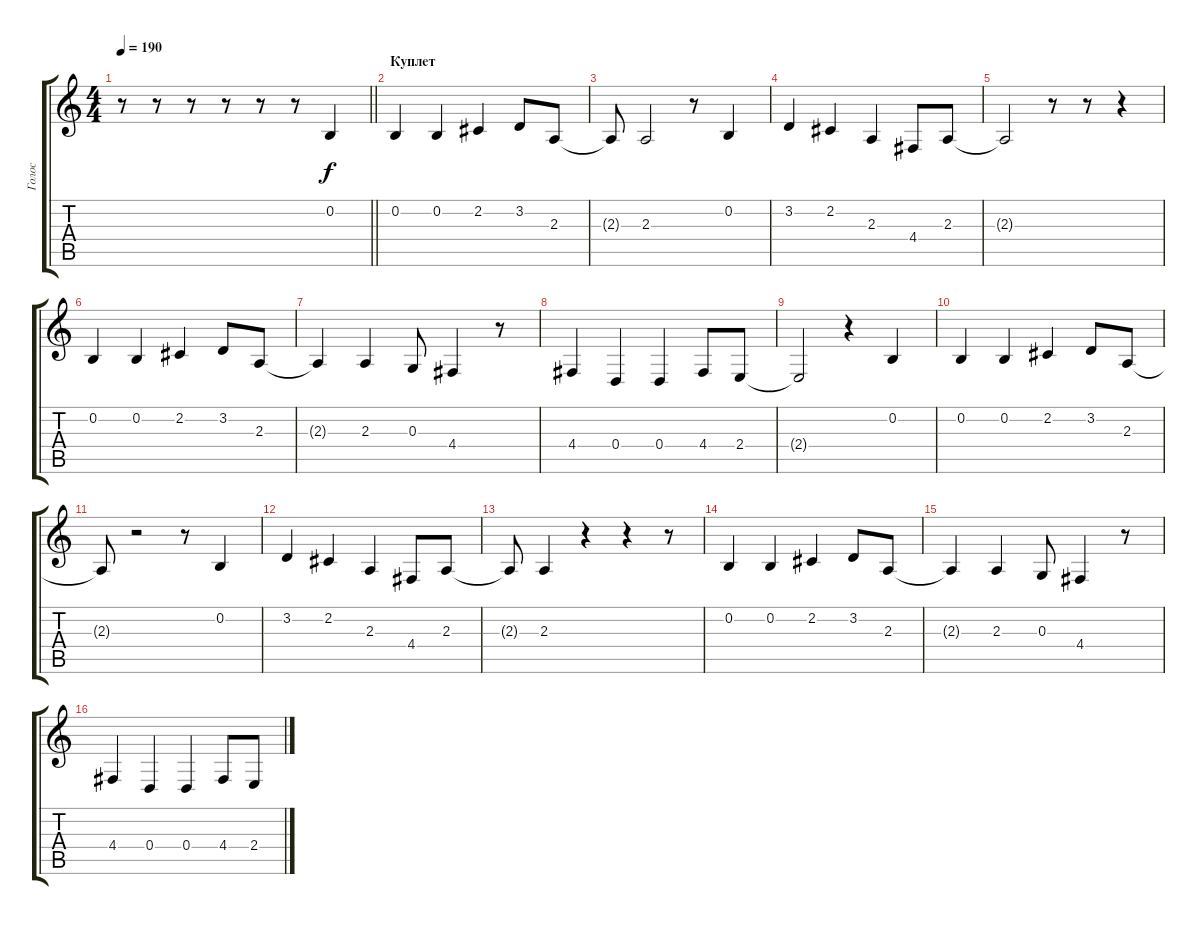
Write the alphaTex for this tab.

\track ("Голос" "Голос") {instrument bassoon}
\staff {score tabs}
\tuning (E4 B3 G3 D3 A2 E2) {hide}
\ts (4 4)
\tempo 190
\clef g2
\barLineRight lightlight
\ks c
r.8{dy f} r.8 r.8 r.8 r.8 r.8 0.2.4 |
\section ("" "Куплет")
0.2.4 0.2.4 2.2.4 3.2.8 2.3.8 |
2.3{t}.8 2.3.2 r.8 0.2.4 |
3.2.4 2.2.4 2.3.4 4.4.8 2.3.8 |
2.3{t}.2 r.8 r.8 r.4 |
0.2.4 0.2.4 2.2.4 3.2.8 2.3.8 |
2.3{t}.4 2.3.4 0.3.8 4.4.4 r.8 |
4.4.4 0.4.4 0.4.4 4.4.8 2.4.8 |
2.4{t}.2 r.4 0.2.4 |
0.2.4 0.2.4 2.2.4 3.2.8 2.3.8 |
2.3{t}.8 r.2 r.8 0.2.4 |
3.2.4 2.2.4 2.3.4 4.4.8 2.3.8 |
2.3{t}.8 2.3.4 r.4 r.4 r.8 |
0.2.4 0.2.4 2.2.4 3.2.8 2.3.8 |
2.3{t}.4 2.3.4 0.3.8 4.4.4 r.8 |
4.4.4 0.4.4 0.4.4 4.4.8 2.4.8
